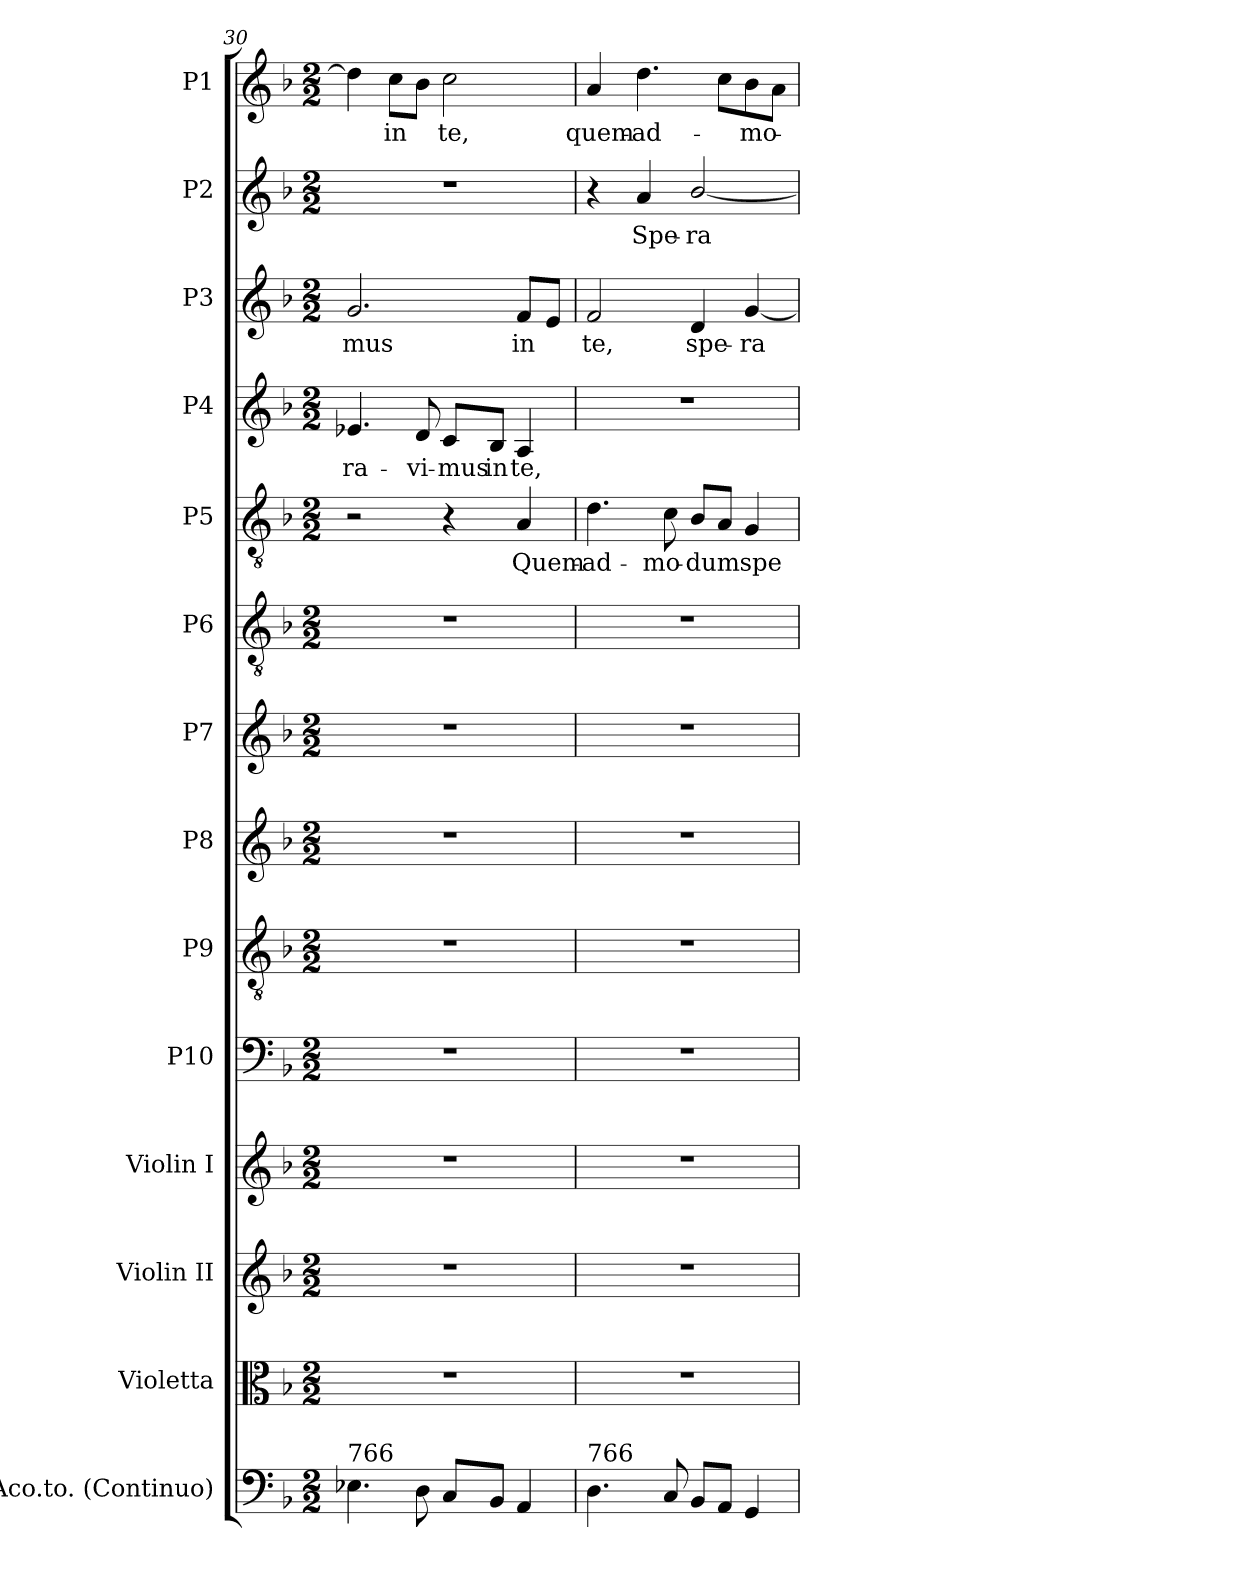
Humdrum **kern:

**kern	**kern	**kern	**kern	**kern	**kern	**kern	**kern	**kern	**kern	**text	**kern	**text	**kern	**text	**kern	**text	**kern	**text
*part14	*part13	*part12	*part11	*part10	*part9	*part8	*part7	*part6	*part5	*part5	*part4	*part4	*part3	*part3	*part2	*part2	*part1	*part1
*staff14	*staff13	*staff12	*staff11	*staff10	*staff9	*staff8	*staff7	*staff6	*staff5	*staff5	*staff4	*staff4	*staff3	*staff3	*staff2	*staff2	*staff1	*staff1
*I"Aco.to. (Continuo)	*I"Violetta	*I"Violin II	*I"Violin I	*I"P10	*I"P9	*I"P8	*I"P7	*I"P6	*I"P5	*	*I"P4	*	*I"P3	*	*I"P2	*	*I"P1	*
*I'Cont.	*I'Vla.	*I'Vln. II	*I'Vln. I	*	*	*	*	*	*	*	*	*	*	*	*	*	*	*
!!LO:PB:g=z
*clefF4	*clefC3	*clefG2	*clefG2	*clefF4	*clefGv2	*clefG2	*clefG2	*clefGv2	*clefGv2	*	*clefG2	*	*clefG2	*	*clefG2	*	*clefG2	*
*	*	*	*	*	*ITrd7c12	*	*	*ITrd7c12	*ITrd7c12	*	*	*	*	*	*	*	*	*
*k[b-]	*k[b-]	*k[b-]	*k[b-]	*k[b-]	*k[b-]	*k[b-]	*k[b-]	*k[b-]	*k[b-]	*	*k[b-]	*	*k[b-]	*	*k[b-]	*	*k[b-]	*
*F:	*F:	*F:	*F:	*F:	*F:	*F:	*F:	*F:	*F:	*	*F:	*	*F:	*	*F:	*	*F:	*
*M2/2	*M2/2	*M2/2	*M2/2	*M2/2	*M2/2	*M2/2	*M2/2	*M2/2	*M2/2	*	*M2/2	*	*M2/2	*	*M2/2	*	*M2/2	*
=30	=30	=30	=30	=30	=30	=30	=30	=30	=30	=30	=30	=30	=30	=30	=30	=30	=30	=30
!	!	!	!	!	!	!	!	!	!	!	!	!LO:LY:b:color=#000000	!	!	!	!	!	!
!LO:TX:a:t=766	!	!	!	!	!	!	!	!	!	!	!	!	!	!	!	!	!	!
!	!	!	!	!	!	!	!	!	!	!	!	!	!	!LO:LY:b:color=#000000	!	!	!	!
4.E-Xi\	1r	1r	1r	1r	1r	1r	1r	1r	2r	.	4.e-Xi/	-ra-	2.gi/	-mus	1r	.	4ddi\]	.
!	!	!	!	!	!	!	!	!	!	!	!	!	!	!	!	!	!	!LO:LY:b:color=#000000
.	.	.	.	.	.	.	.	.	.	.	.	.	.	.	.	.	8cci\L	in
!	!	!	!	!	!	!	!	!	!	!	!	!LO:LY:b:color=#000000	!	!	!	!	!	!
8Di\	.	.	.	.	.	.	.	.	.	.	8di/	-vi-	.	.	.	.	8b-i\J	.
!	!	!	!	!	!	!	!	!	!	!	!	!LO:LY:b:color=#000000	!	!	!	!	!	!
!	!	!	!	!	!	!	!	!	!	!	!	!	!	!	!	!	!	!LO:LY:b:color=#000000
8Ci/L	.	.	.	.	.	.	.	.	4r	.	8ci/L	-mus	.	.	.	.	2cci\	te,
!	!	!	!	!	!	!	!	!	!	!	!	!LO:LY:b:color=#000000	!	!	!	!	!	!
8BB-i/J	.	.	.	.	.	.	.	.	.	.	8B-i/J	in	.	.	.	.	.	.
!	!	!	!	!	!	!	!	!	!	!LO:LY:b:color=#000000	!	!	!	!	!	!	!	!
!	!	!	!	!	!	!	!	!	!	!	!	!LO:LY:b:color=#000000	!	!	!	!	!	!
!	!	!	!	!	!	!	!	!	!	!	!	!	!	!LO:LY:b:color=#000000	!	!	!	!
4AAi/	.	.	.	.	.	.	.	.	4AAi/	Quem-	4Ai/	te,	8fi/L	in	.	.	.	.
.	.	.	.	.	.	.	.	.	.	.	.	.	8ei/J	.	.	.	.	.
=31	=31	=31	=31	=31	=31	=31	=31	=31	=31	=31	=31	=31	=31	=31	=31	=31	=31	=31
!	!	!	!	!	!	!	!	!	!	!LO:LY:b:color=#000000	!	!	!	!	!	!	!	!
!	!	!	!	!	!	!	!	!	!	!	!	!	!	!LO:LY:b:color=#000000	!	!	!	!
!LO:TX:a:t=766	!	!	!	!	!	!	!	!	!	!	!	!	!	!	!	!	!	!
!	!	!	!	!	!	!	!	!	!	!	!	!	!	!	!	!	!	!LO:LY:b:color=#000000
4.Di\	1r	1r	1r	1r	1r	1r	1r	1r	4.Di\	-ad-	1r	.	2fi/	te,	4r	.	4ai/	quem-
!	!	!	!	!	!	!	!	!	!	!	!	!	!	!	!	!LO:LY:b:color=#000000	!	!
!	!	!	!	!	!	!	!	!	!	!	!	!	!	!	!	!	!	!LO:LY:b:color=#000000
.	.	.	.	.	.	.	.	.	.	.	.	.	.	.	4ai/	Spe-	4.ddi\	-ad-
!	!	!	!	!	!	!	!	!	!	!LO:LY:b:color=#000000	!	!	!	!	!	!	!	!
8Ci/	.	.	.	.	.	.	.	.	8Ci\	-mo-	.	.	.	.	.	.	.	.
!	!	!	!	!	!	!	!	!	!	!LO:LY:b:color=#000000	!	!	!	!	!	!	!	!
!	!	!	!	!	!	!	!	!	!	!	!	!	!	!LO:LY:b:color=#000000	!	!	!	!
!	!	!	!	!	!	!	!	!	!	!	!	!	!	!	!	!LO:LY:b:color=#000000	!	!
8BB-i/L	.	.	.	.	.	.	.	.	8BB-i/L	-dum	.	.	4di/	spe-	[2b-i/	-ra-	.	.
8AAi/J	.	.	.	.	.	.	.	.	8AAi/J	.	.	.	.	.	.	.	8cci\L	.
!	!	!	!	!	!	!	!	!	!	!LO:LY:b:color=#000000	!	!	!	!	!	!	!	!
!	!	!	!	!	!	!	!	!	!	!	!	!	!	!LO:LY:b:color=#000000	!	!	!	!
!	!	!	!	!	!	!	!	!	!	!	!	!	!	!	!	!	!	!LO:LY:b:color=#000000
4GGi/	.	.	.	.	.	.	.	.	4GGi/	spe-	.	.	[4gi/	-ra-	.	.	8b-i\	-mo-
.	.	.	.	.	.	.	.	.	.	.	.	.	.	.	.	.	8ai\J	.
=	=	=	=	=	=	=	=	=	=	=	=	=	=	=	=	=	=	=
*-	*-	*-	*-	*-	*-	*-	*-	*-	*-	*-	*-	*-	*-	*-	*-	*-	*-	*-
